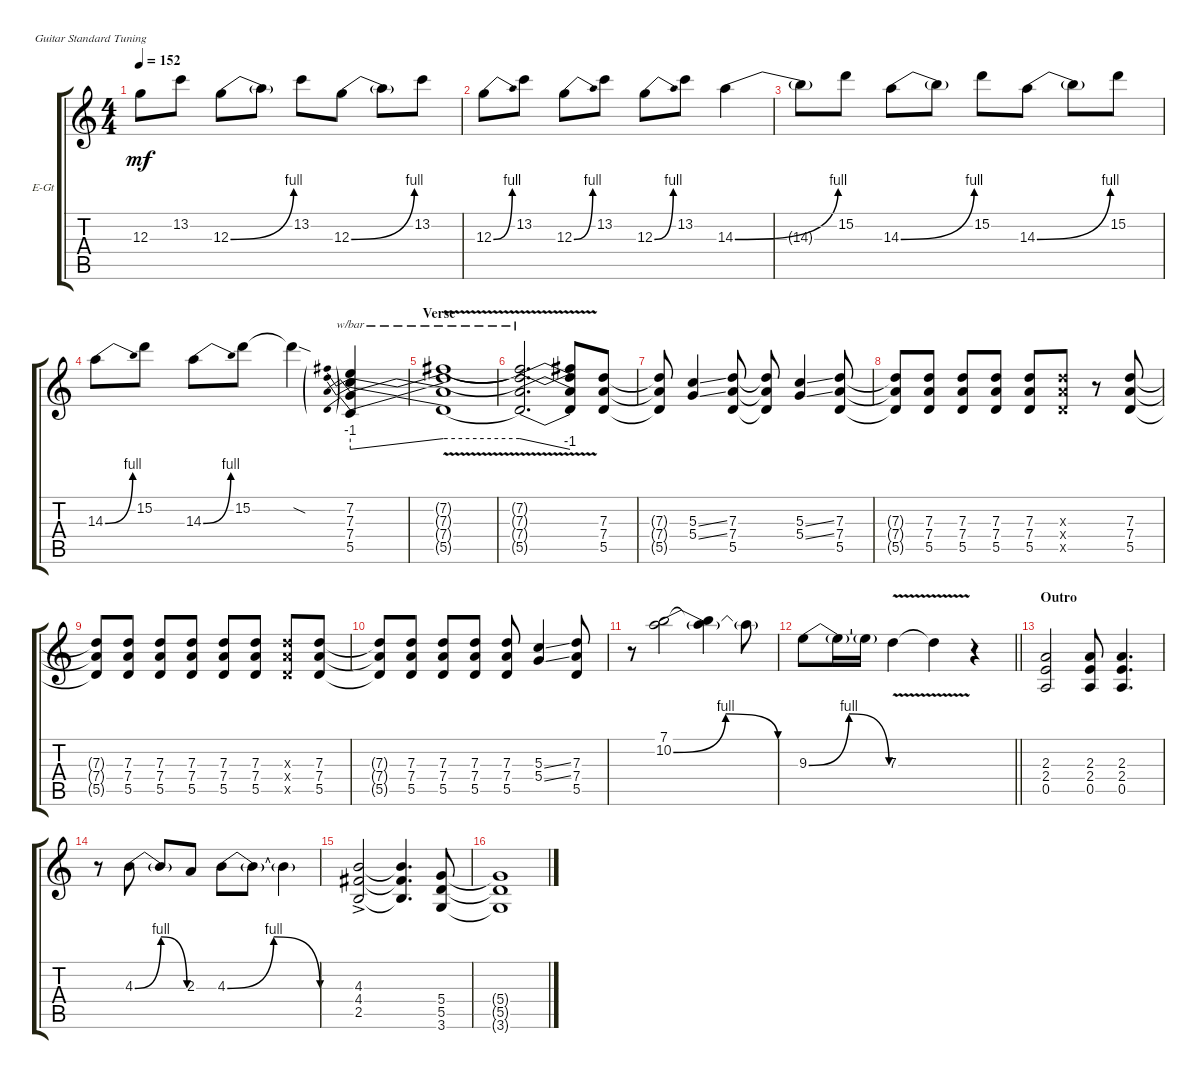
\bracketExtendMode groupsimilarinstruments
\firstSystemTrackNameOrientation horizontal
\otherSystemsTrackNameOrientation horizontal
\track ("Guitar 2" "E-Gt") {instrument overdrivenguitar}
\staff {score tabs}
\tuning (E4 B3 G3 D3 A2 E2)
\ts (4 4)
\tempo 152
\clef g2
\ks c
12.3{t}.8{dy mf} 13.2.8 12.3{be (bend 0 0 15 4)}.8 12.3{t}.8 13.2.8 12.3{be (bend 0 0 15 4)}.8 12.3{t}.8 13.2.8 |
12.3{be (bend 0 0 15 4)}.8 13.2.8 12.3{be (bend 0 0 15 4)}.8 13.2.8 12.3{be (bend 0 0 15 4)}.8 13.2.8 14.3{be (bend 0 0 15 4)}.4 |
14.3{t}.8 15.2.8 14.3{be (bend 0 0 15 4)}.8 14.3{t}.8 15.2.8 14.3{be (bend 0 0 15 4)}.8 14.3{t}.8 15.2.8 |
14.3{be (bend 0 0 15 4)}.8 15.2.8 14.3{be (bend 0 0 15 4)}.8 15.2.8 15.2{sod t}.4 (5.5 7.4 7.3 7.2).4{tbe (predivedive default 0 -4 30 0)} |
\section ("" "Verse")
(7.3{v t} 7.4{v t} 5.5{v t} 7.2{v t}).1{tbe (hold default 0 0 60 0)} |
(7.3{v t} 7.4{v t} 5.5{v t} 7.2{v t}).2{d tbe (dive default 0 0 45 -4)} (7.3{t} 7.4{t} 5.5{t} 7.2{t}).8 (7.3 7.4 5.5).8 |
(7.3{t} 7.4{t} 5.5{t}).8 (5.3{ss} 5.4{ss}).4 (7.3 7.4 5.5).8 (7.3{t} 7.4{t} 5.5{t}).8 (5.3{ss} 5.4{ss}).4 (7.3 7.4 5.5).8 |
(7.3{t} 7.4{t} 5.5{t}).8 (7.3 7.4 5.5).8 (7.3 7.4 5.5).8 (7.3 7.4 5.5).8 (7.3 7.4 5.5).8 (7.3{x} 7.4{x} 5.5{x}).8 r.8 (7.3 7.4 5.5).8 |
(7.3{t} 7.4{t} 5.5{t}).8 (7.3 7.4 5.5).8 (7.3 7.4 5.5).8 (7.3 7.4 5.5).8 (7.3 7.4 5.5).8 (7.3 7.4 5.5).8 (7.3{x} 7.4{x} 5.5{x}).8 (7.3 7.4 5.5).8 |
(7.3{t} 7.4{t} 5.5{t}).8 (7.3 7.4 5.5).8 (7.3 7.4 5.5).8 (7.3 7.4 5.5).8 (7.3 7.4 5.5).8 (5.3{ss} 5.4{ss}).4 (7.3 7.4 5.5).8 |
r.8 (7.1 10.2{be (bendrelease 0 0 10.2 4 29.4 4 45 0)}).2 (7.1{t} 10.2{t}).4 10.2{t}.8 |
\barLineRight lightlight
9.3{be (bendrelease 0 0 10.2 4 20.4 4 30 0)}.8 9.3{t}.16 9.3{t}.16 7.3{v}.4 7.3{v t}.4 r.4 |
\section ("" "Outro")
(2.3 2.4 0.5).2 (0.5 2.3 2.4).8 (0.5 2.3 2.4).4{d} |
r.8 4.3{be (bendrelease 0 0 10.2 4 20.4 4 30 0)}.8 4.3{t}.8 2.3.8 4.3{be (bendrelease 0 0 10.2 4 20.4 4 30 0)}.8 4.3{t}.8 4.3{t}.4 |
(4.3{ac} 4.4{ac} 2.5{ac}).2 (4.3{t} 4.4{t} 2.5{t}).4{d} (5.4 5.5 3.6).8 |
(5.4{t} 5.5{t} 3.6{t}).1
